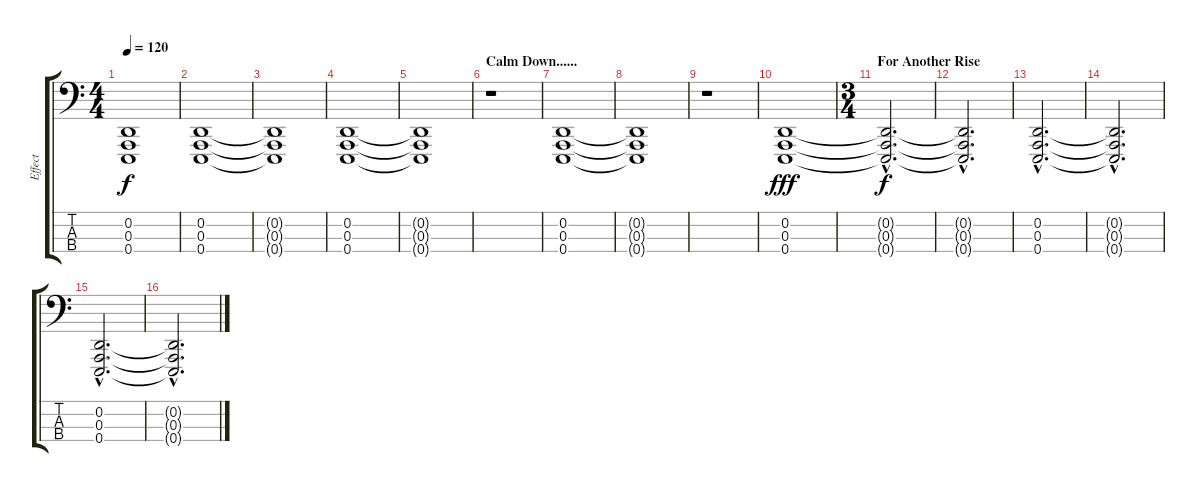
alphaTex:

\track ("Effect" "Effect") {instrument seashore}
\staff {score tabs}
\tuning (G2 D2 A1 E1) {hide}
\ts (4 4)
\tempo 120
\clef f4
\ks c
(0.2{t} 0.3{t} 0.4{t}).1{dy f} |
(0.2 0.3 0.4).1 |
(0.2{t} 0.3{t} 0.4{t}).1 |
(0.2 0.3 0.4).1 |
(0.2{t} 0.3{t} 0.4{t}).1 |
\section ("" "Calm Down......")
r.1 |
(0.2 0.3 0.4).1 |
(0.2{t} 0.3{t} 0.4{t}).1 |
r.1 |
(0.2 0.3 0.4).1{dy fff} |
\ts (3 4)
\section ("" "For Another Rise")
(0.2{hac t} 0.3{hac t} 0.4{hac t}).2{d dy f} |
(0.2{hac t} 0.3{hac t} 0.4{hac t}).2{d} |
(0.2{hac} 0.3{hac} 0.4{hac}).2{d} |
(0.2{hac t} 0.3{hac t} 0.4{hac t}).2{d} |
(0.2{hac} 0.3{hac} 0.4{hac}).2{d} |
(0.2{hac t} 0.3{hac t} 0.4{hac t}).2{d}
